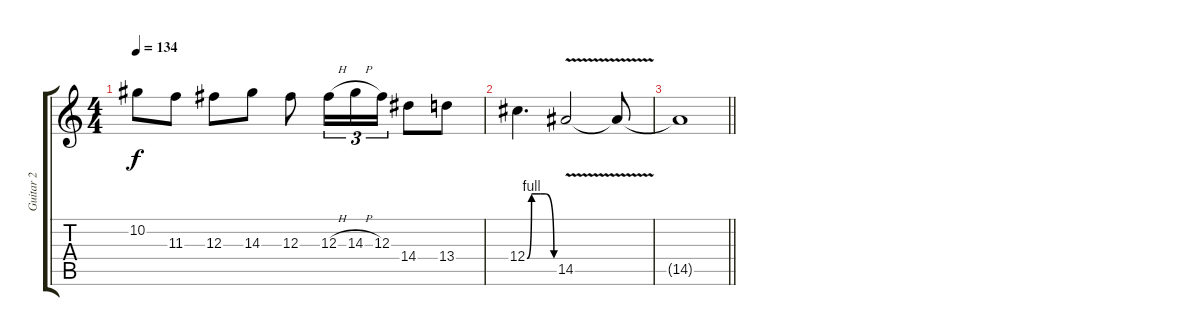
\track ("Guitar 2" "Guitar 2") {instrument distortionguitar}
\staff {score tabs}
\tuning (Eb4 Bb3 Gb3 Db3 Ab2 Eb2) {hide}
\ts (4 4)
\tempo 134
\clef g2
\ks c
10.2{t}.8{dy f} 11.3.8 12.3.8 14.3.8 12.3.8 12.3{h}.16{tu (3 2)} 14.3{h}.16{tu (3 2)} 12.3.16{tu (3 2)} 14.4.8 13.4.8 |
12.4{be (custom 0 0 10 4 20 4 30 4 40 4 60 0)}.4{d} 14.5{v}.2 14.5{t}.8 |
\barLineRight lightlight
14.5{t}.1
